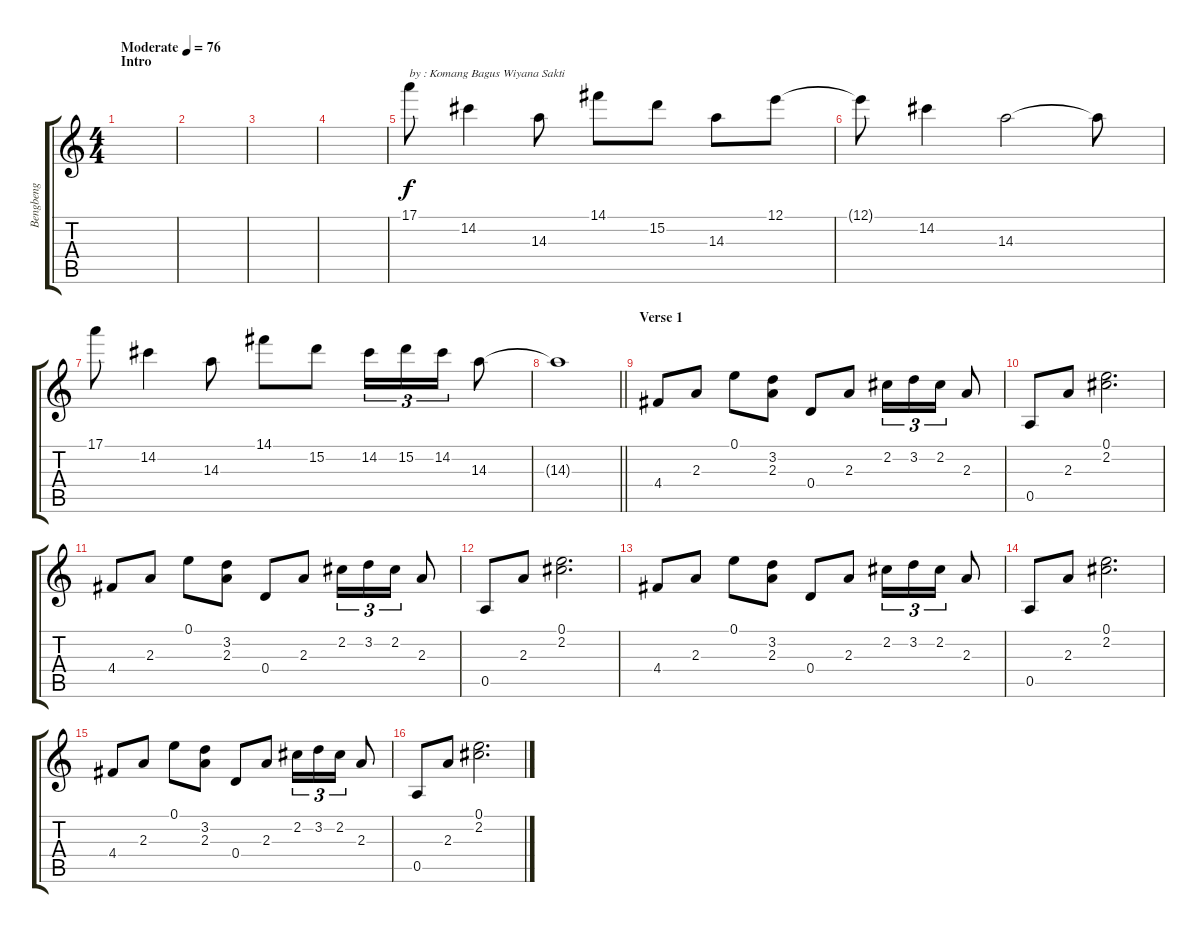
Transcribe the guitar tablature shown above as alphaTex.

\track ("Bengbeng" "Bengbeng") {instrument electricguitarjazz}
\staff {score tabs}
\tuning (E4 B3 G3 D3 A2 E2) {hide}
\ts (4 4)
\section ("" "Intro")
\tempo (76 "Moderate")
\clef g2
\ks c
|
|
|
|
17.1.8{txt "by : Komang Bagus Wiyana Sakti"} 14.2.4 14.3.8 14.1.8 15.2.8 14.3.8 12.1.8 |
12.1{t}.8 14.2.4 14.3.2 14.3{t}.8 |
17.1.8 14.2.4 14.3.8 14.1.8 15.2.8 14.2.16{tu (3 2)} 15.2.16{tu (3 2)} 14.2.16{tu (3 2)} 14.3.8 |
\barLineRight lightlight
14.3{t}.1 |
\section ("" "Verse 1")
4.4.8{volume 14} 2.3.8 0.1.8 (3.2 2.3).8 0.4.8 2.3.8 2.2.16{tu (3 2)} 3.2.16{tu (3 2)} 2.2.16{tu (3 2)} 2.3.8 |
0.5.8 2.3.8 (0.1 2.2).2{d} |
4.4.8 2.3.8 0.1.8 (3.2 2.3).8 0.4.8 2.3.8 2.2.16{tu (3 2)} 3.2.16{tu (3 2)} 2.2.16{tu (3 2)} 2.3.8 |
0.5.8 2.3.8 (0.1 2.2).2{d} |
4.4.8 2.3.8 0.1.8 (3.2 2.3).8 0.4.8 2.3.8 2.2.16{tu (3 2)} 3.2.16{tu (3 2)} 2.2.16{tu (3 2)} 2.3.8 |
0.5.8 2.3.8 (0.1 2.2).2{d} |
4.4.8 2.3.8 0.1.8 (3.2 2.3).8 0.4.8 2.3.8 2.2.16{tu (3 2)} 3.2.16{tu (3 2)} 2.2.16{tu (3 2)} 2.3.8 |
0.5.8 2.3.8 (0.1 2.2).2{d}
